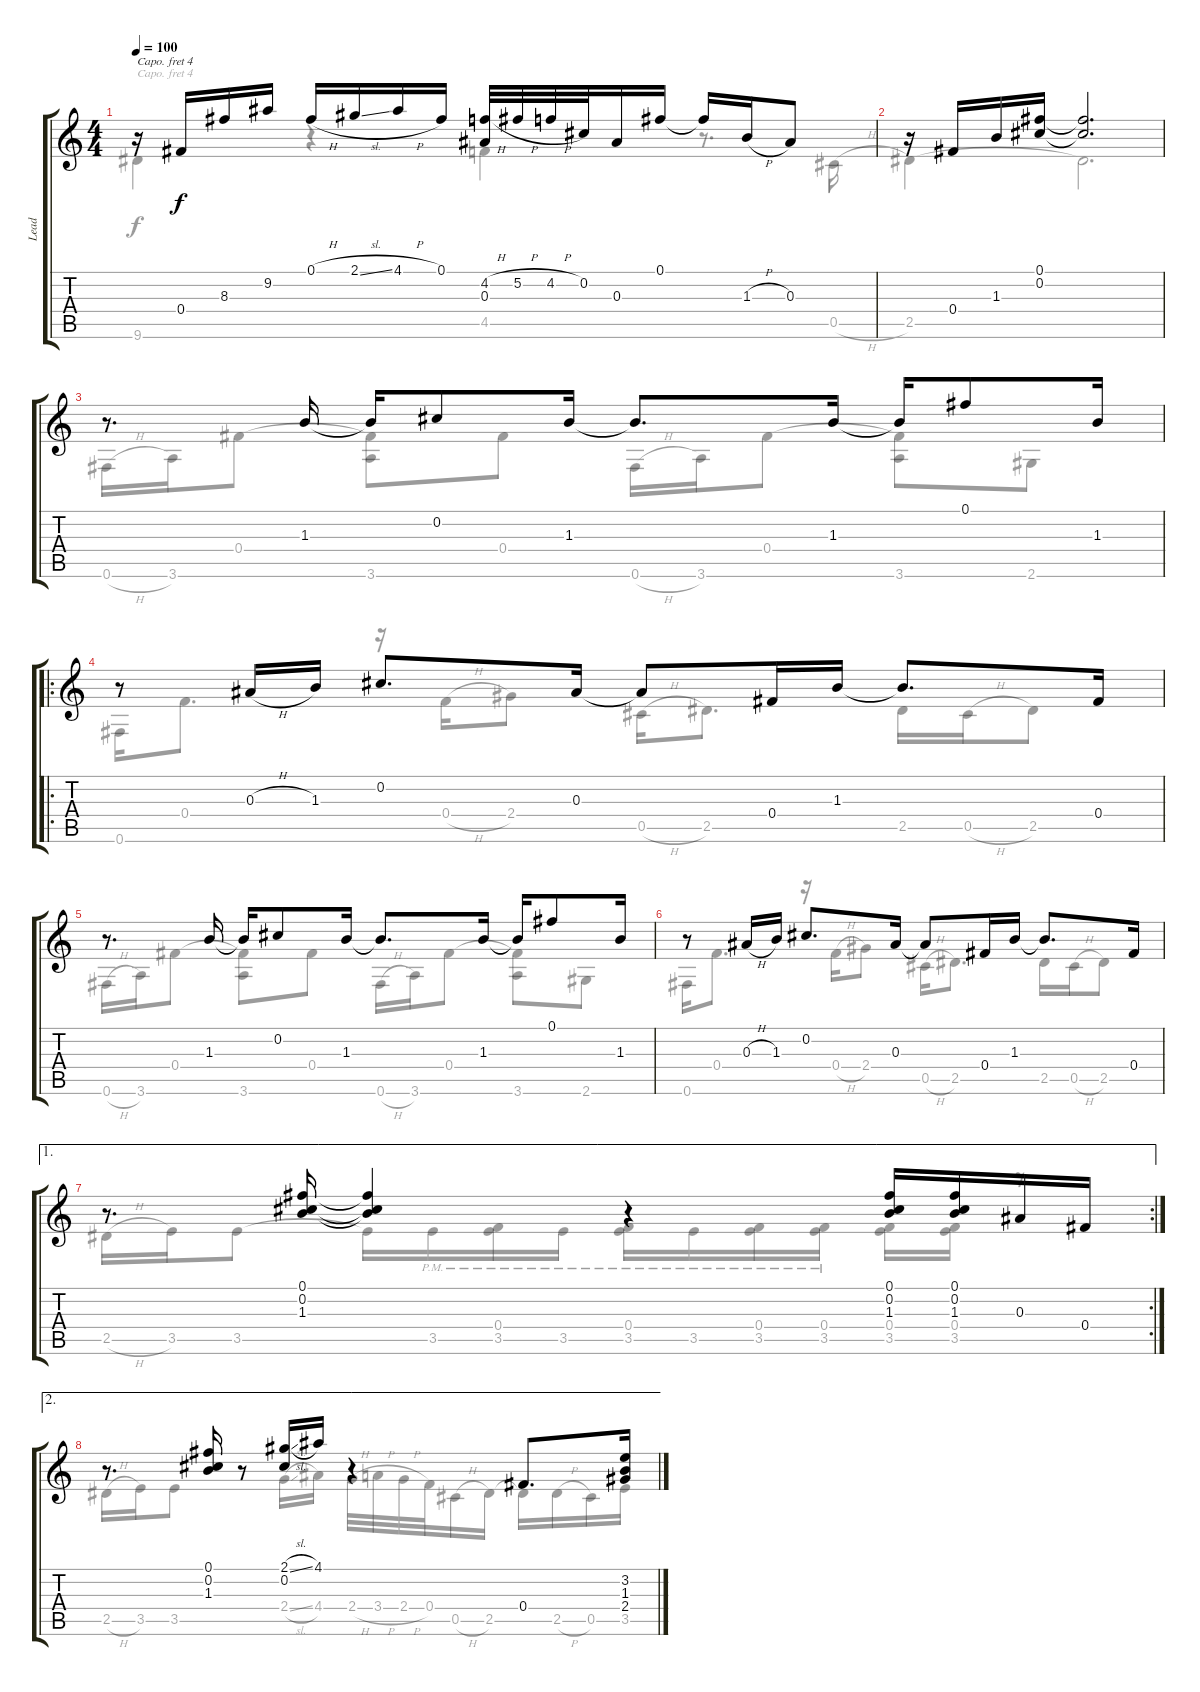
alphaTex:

\track ("Lead" "Lead") {instrument acousticguitarsteel}
\staff {score tabs}
\capo 4
\tuning (D4 A3 Gb3 D3 A2 D2) {hide}
\voice
\ts (4 4)
\tempo 100
\clef g2
\ks c
r.16{dy f} 0.4.16 8.3.16 9.2.16 0.1{h}.16 2.1{sl}.16 4.1{h}.16 0.1.16 (4.2{h} 0.3).32 5.2{h}.32 4.2{h}.32 0.2.32 0.3.16 0.1.16 0.1{t}.16 1.3{h}.16 0.3.8 |
r.16 0.4.16 1.3.16 (0.1 0.2).16 (0.1{t} 0.2{t}).2{d} |
r.8{d} 1.3.16 1.3{t}.16 0.2.8 1.3.16 1.3{t}.8{d} 1.3.16 1.3{t}.16 0.1.8 1.3.16 |
\ro
r.8 0.3{h}.16 1.3.16 0.2.8{d} 0.3.16 0.3{t}.8 0.4.16 1.3.16 1.3{t}.8{d} 0.4.16 |
r.8{d} 1.3.16 1.3{t}.16 0.2.8 1.3.16 1.3{t}.8{d} 1.3.16 1.3{t}.16 0.1.8 1.3.16 |
r.8 0.3{h}.16 1.3.16 0.2.8{d} 0.3.16 0.3{t}.8 0.4.16 1.3.16 1.3{t}.8{d} 0.4.16 |
\ae 1
\rc 2
r.8{d} (0.1 0.2 1.3).16 (0.1{t} 0.2{t} 1.3{t}).4 r.4 (0.1 0.2 1.3).16 (0.1 0.2 1.3).16 0.3.16 0.4.16 |
\ae 2
r.8{d} (0.1 0.2 1.3).16 r.8 (2.1{sl} 0.2).16 4.1.16 r.4 0.4.8{d} (3.2 1.3 2.4).16
\voice
\clef g2
\ottava regular
\simile none
\ks c
9.6.4{dy f} r.4 4.5.4 r.8{d} 0.5{h}.16 |
2.5.4 2.5{t}.2{d} |
0.6{h}.16 3.6.16 0.4.8 (0.4{t} 3.6).8 0.4.8 0.6{h}.16 3.6.16 0.4.8 (0.4{t} 3.6).8 2.6.8 |
0.6.16 0.4.8{d} r.16 0.4{h}.16 2.4.8 0.5{h}.16 2.5.8{d} 2.5.16 0.5{h}.16 2.5.8 |
0.6{h}.16 3.6.16 0.4.8 (0.4{t} 3.6).8 0.4.8 0.6{h}.16 3.6.16 0.4.8 (0.4{t} 3.6).8 2.6.8 |
0.6.16 0.4.8{d} r.16 0.4{h}.16 2.4.8 0.5{h}.16 2.5.8{d} 2.5.16 0.5{h}.16 2.5.8 |
2.5{h}.16 3.5.16 3.5.8 3.5{t}.16 3.5{pm}.16 (0.4{pm} 3.5{pm}).16 3.5{pm}.16 (0.4{pm} 3.5{pm}).16 3.5{pm}.16 (0.4{pm} 3.5{pm}).16 (0.4{pm} 3.5{pm}).16 (0.4 3.5).16 (0.4 3.5).16 r.8 |
2.5{h}.16 3.5.16 3.5.8 r.8 2.4{sl}.16 4.4.16 2.4{h}.32 3.4{h}.32 2.4{h}.32 0.4.32 0.5{h}.16 2.5.16 2.5{t}.16 2.5{h}.16 0.5.16 3.5.16
